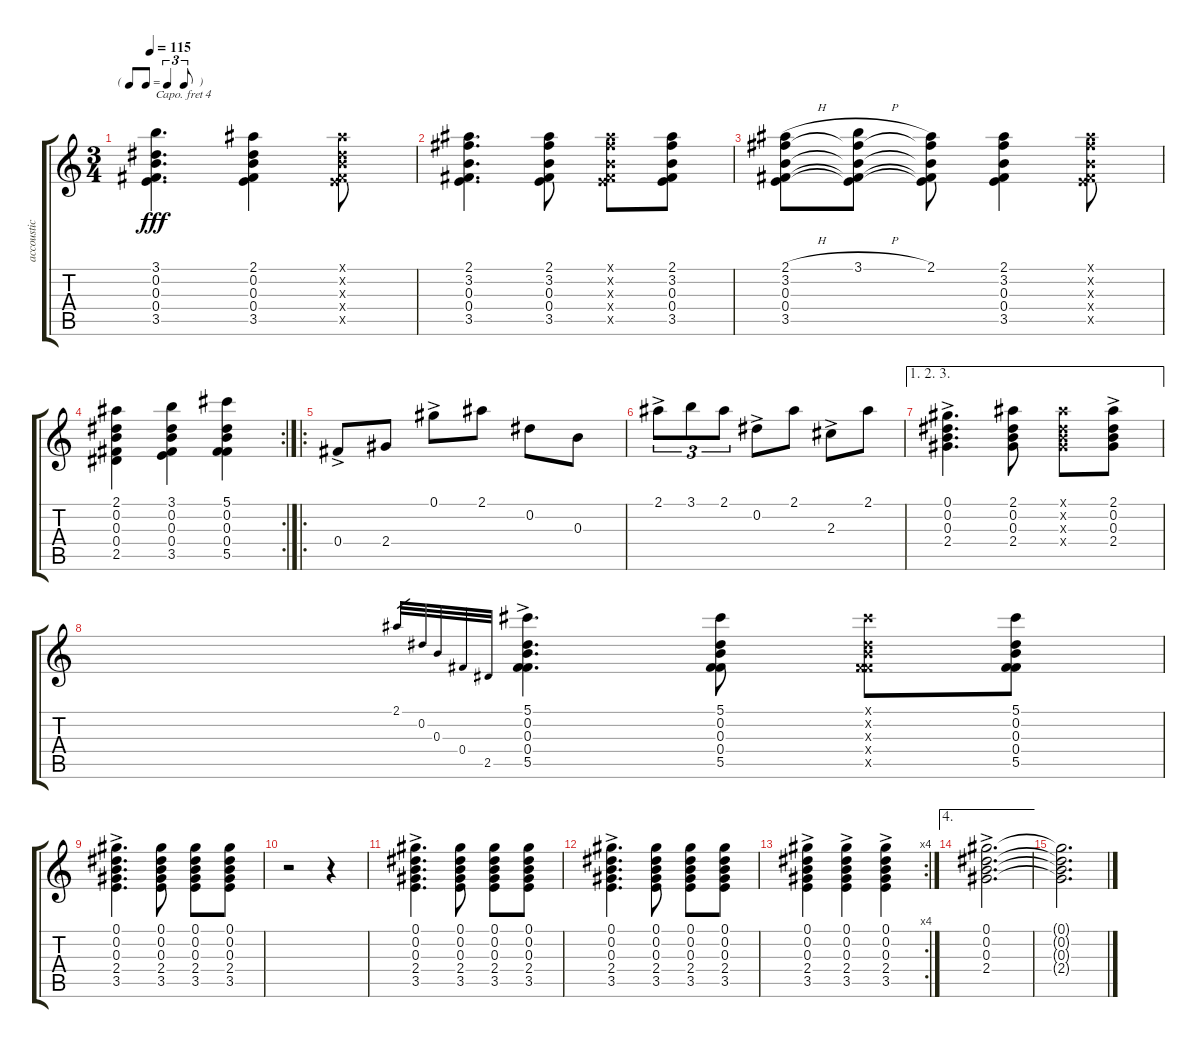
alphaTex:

\track ("accoustic" "accoustic") {instrument acousticguitarsteel}
\staff {score tabs}
\capo 4
\tuning (E4 B3 G3 D3 A2 E2) {hide}
\ts (3 4)
\tf triplet8th
\tempo 115
\clef g2
\ks c
(3.1 0.2 0.3 0.4 3.5).4{d dy fff} (2.1 0.2 0.3 0.4 3.5).4 (2.1{x} 0.2{x} 0.3{x} 0.4{x} 3.5{x}).8 |
(2.1 3.2 0.3 0.4 3.5).4{d} (2.1 3.2 0.3 0.4 3.5).8 (2.1{x} 3.2{x} 0.3{x} 0.4{x} 3.5{x}).8 (2.1 3.2 0.3 0.4 3.5).8 |
(2.1{h} 3.2 0.3 0.4 3.5).8 (3.1{h} 3.2{t} 0.3{t} 0.4{t} 3.5{t}).8 (2.1 3.2{t} 0.3{t} 0.4{t} 3.5{t}).8 (2.1 3.2 0.3 0.4 3.5).4 (2.1{x} 3.2{x} 0.3{x} 0.4{x} 3.5{x}).8 |
\rc 2
(2.1 0.2 0.3 0.4 2.5).4 (3.1 0.2 0.3 0.4 3.5).4 (5.1 0.2 0.3 0.4 5.5).4 |
\ro
0.4{ac}.8 2.4.8 0.1{ac}.8 2.1.8 0.2.8 0.3.8 |
2.1{ac}.8{tu (3 2)} 3.1.8{tu (3 2)} 2.1.8{tu (3 2)} 0.2{ac}.8 2.1.8 2.3{ac}.8 2.1.8 |
\ae (1 2 3)
(0.1{ac} 0.2{ac} 0.3{ac} 2.4{ac}).4{d} (2.1 0.2 0.3 2.4).8 (2.1{x} 0.2{x} 0.3{x} 2.4{x}).8 (2.1{ac} 0.2{ac} 0.3{ac} 2.4{ac}).8 |
2.1.32{gr} 0.2.32{gr} 0.3.32{gr} 0.4.32{gr} 2.5.32{gr} (5.1{ac} 0.2{ac} 0.3{ac} 0.4{ac} 5.5{ac}).4{d} (5.1 0.2 0.3 0.4 5.5).8 (5.1{x} 0.2{x} 0.3{x} 0.4{x} 5.5{x}).8 (5.1 0.2 0.3 0.4 5.5).8 |
(0.1{ac} 0.2{ac} 0.3{ac} 2.4{ac} 3.5{ac}).4{d} (0.1 0.2 0.3 2.4 3.5).8 (0.1 0.2 0.3 2.4 3.5).8 (0.1 0.2 0.3 2.4 3.5).8 |
r.2 r.4 |
(0.1{ac} 0.2{ac} 0.3{ac} 2.4{ac} 3.5{ac}).4{d} (0.1 0.2 0.3 2.4 3.5).8 (0.1 0.2 0.3 2.4 3.5).8 (0.1 0.2 0.3 2.4 3.5).8 |
(0.1{ac} 0.2{ac} 0.3{ac} 2.4{ac} 3.5{ac}).4{d} (0.1 0.2 0.3 2.4 3.5).8 (0.1 0.2 0.3 2.4 3.5).8 (0.1 0.2 0.3 2.4 3.5).8 |
\rc 4
(0.1{ac} 0.2{ac} 0.3{ac} 2.4{ac} 3.5{ac}).4 (0.1{ac} 0.2{ac} 0.3{ac} 2.4{ac} 3.5{ac}).4 (0.1{ac} 0.2{ac} 0.3{ac} 2.4{ac} 3.5{ac}).4 |
\ae 4
(0.1{ac} 0.2{ac} 0.3{ac} 2.4{ac}).2{d} |
(0.1{t} 0.2{t} 0.3{t} 2.4{t}).2{d}
